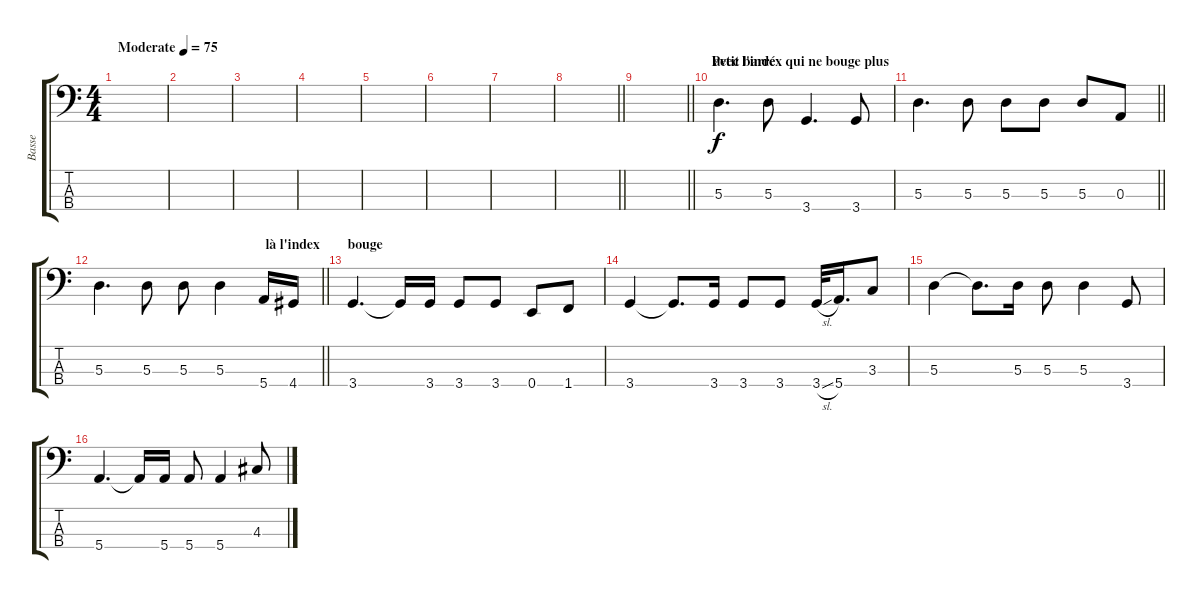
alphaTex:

\track ("Basse" "Basse") {instrument electricbassfinger}
\staff {score tabs}
\tuning (G2 D2 A1 E1) {hide}
\ts (4 4)
\tempo (75 "Moderate")
\clef f4
\ks c
|
|
|
|
|
|
|
\barLineRight lightlight
|
\section ("" "                     Petit barré")
\barLineRight lightlight
|
\section ("" "avec l'index qui ne bouge plus ")
5.3.4{d} 5.3.8 3.4.4{d} 3.4.8 |
\barLineRight lightlight
5.3.4{d} 5.3.8 5.3.8 5.3.8 5.3.8 0.3.8 |
\section ("" "                                                 là l'index ")
\barLineRight lightlight
5.3.4{d} 5.3.8 5.3.8 5.3.4 5.4.16 4.4.16 |
\section ("" "bouge")
3.4.4{d} 3.4{t}.16 3.4.16 3.4.8 3.4.8 0.4.8 1.4.8 |
3.4.4 3.4{t}.8{d} 3.4.16 3.4.8 3.4.8 3.4{sl}.32 5.4.16{d} 3.3.8 |
5.3.4 5.3{t}.8{d} 5.3.16 5.3.8 5.3.4 3.4.8 |
5.4.4{d} 5.4{t}.16 5.4.16 5.4.8 5.4.4 4.3.8
